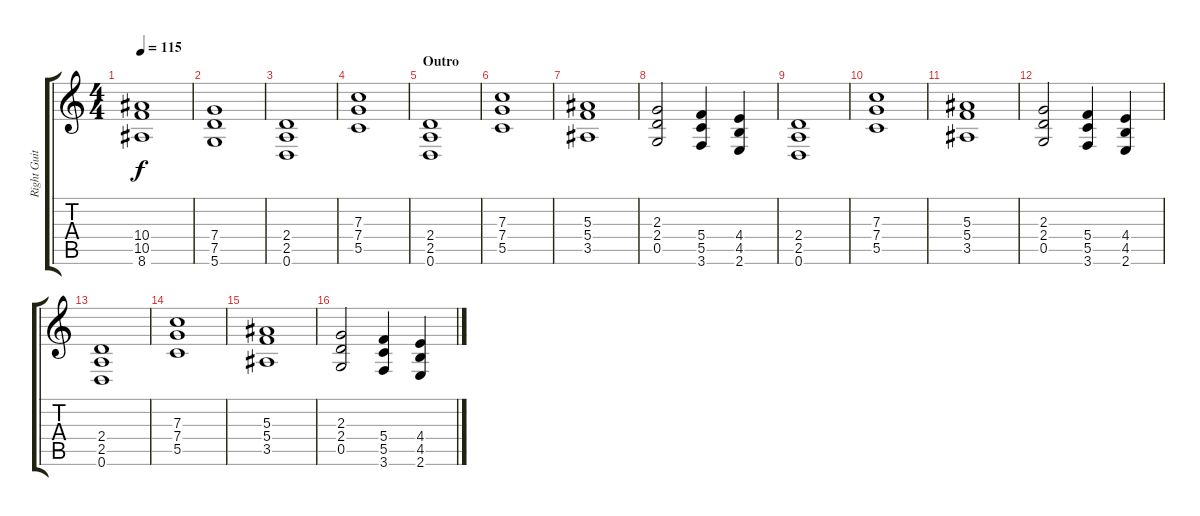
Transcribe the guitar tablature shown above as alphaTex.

\track ("Right Guitar" "Right Guit") {instrument distortionguitar}
\staff {score tabs}
\tuning (D4 A3 F3 C3 G2 D2) {hide}
\ts (4 4)
\tempo 115
\clef g2
\ks c
(10.4 10.5 8.6).1{dy f} |
(7.4 7.5 5.6).1 |
(2.4 2.5 0.6).1 |
(7.3 7.4 5.5).1 |
\section ("" "Outro")
(2.4 2.5 0.6).1 |
(7.3 7.4 5.5).1 |
(5.3 5.4 3.5).1 |
(2.3 2.4 0.5).2 (5.4 5.5 3.6).4 (4.4 4.5 2.6).4 |
(2.4 2.5 0.6).1 |
(7.3 7.4 5.5).1 |
(5.3 5.4 3.5).1 |
(2.3 2.4 0.5).2 (5.4 5.5 3.6).4 (4.4 4.5 2.6).4 |
(2.4 2.5 0.6).1 |
(7.3 7.4 5.5).1 |
(5.3 5.4 3.5).1 |
(2.3 2.4 0.5).2 (5.4 5.5 3.6).4 (4.4 4.5 2.6).4
